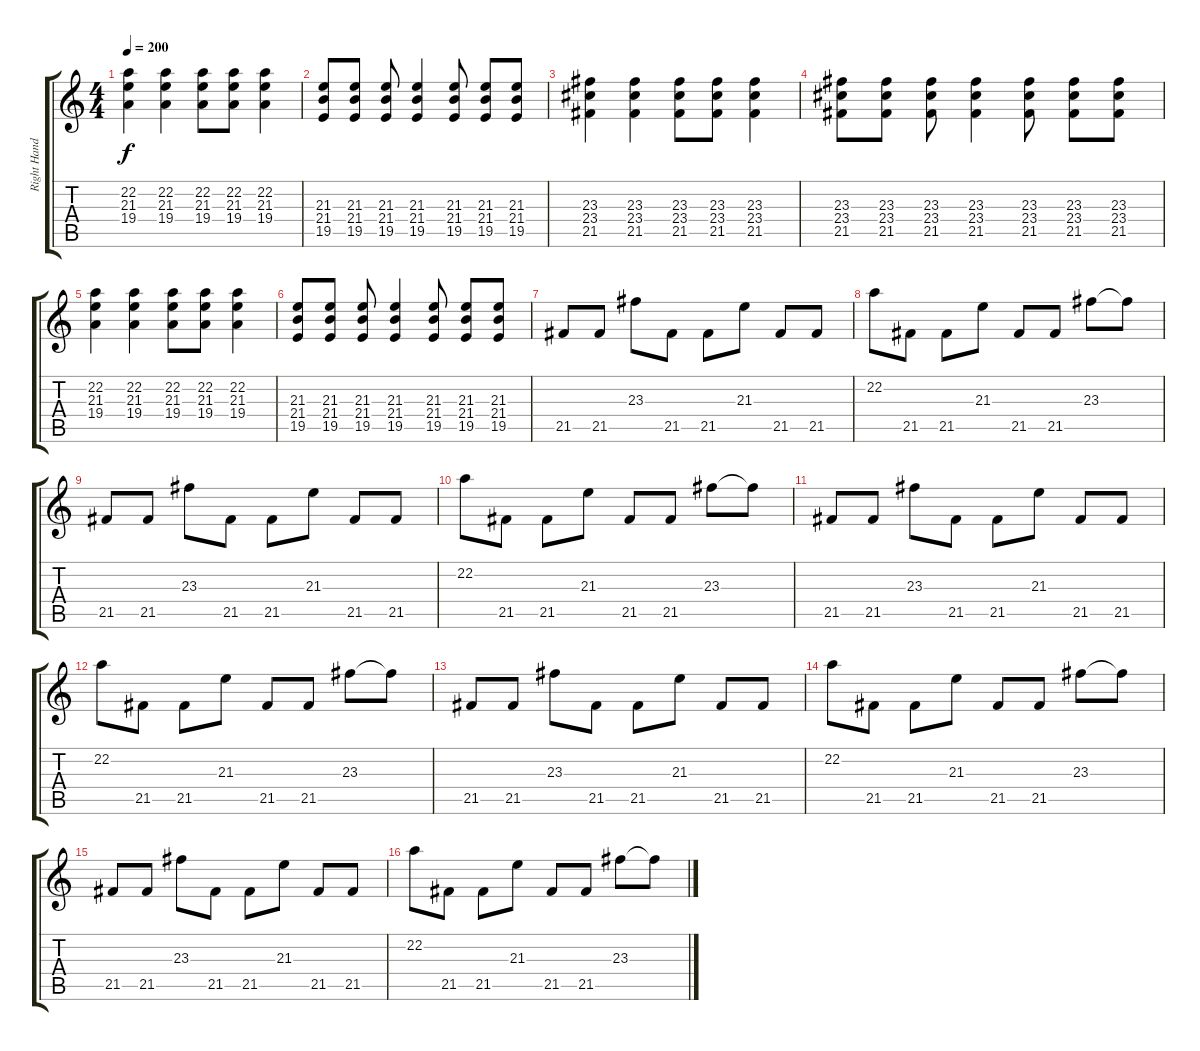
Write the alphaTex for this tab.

\track ("Right Hand" "Right Hand") {instrument acousticgrandpiano}
\staff {score tabs}
\tuning (E4 B3 G3 D3 A2 E2) {hide}
\ts (4 4)
\tempo 200
\clef g2
\ks c
(22.2 21.3 19.4).4{dy f} (22.2 21.3 19.4).4 (22.2 21.3 19.4).8 (22.2 21.3 19.4).8 (22.2 21.3 19.4).4 |
(21.3 21.4 19.5).8 (21.3 21.4 19.5).8 (21.3 21.4 19.5).8 (21.3 21.4 19.5).4 (21.3 21.4 19.5).8 (21.3 21.4 19.5).8 (21.3 21.4 19.5).8 |
(23.3 23.4 21.5).4 (23.3 23.4 21.5).4 (23.3 23.4 21.5).8 (23.3 23.4 21.5).8 (23.3 23.4 21.5).4 |
(23.3 23.4 21.5).8 (23.3 23.4 21.5).8 (23.3 23.4 21.5).8 (23.3 23.4 21.5).4 (23.3 23.4 21.5).8 (23.3 23.4 21.5).8 (23.3 23.4 21.5).8 |
(22.2 21.3 19.4).4 (22.2 21.3 19.4).4 (22.2 21.3 19.4).8 (22.2 21.3 19.4).8 (22.2 21.3 19.4).4 |
(21.3 21.4 19.5).8 (21.3 21.4 19.5).8 (21.3 21.4 19.5).8 (21.3 21.4 19.5).4 (21.3 21.4 19.5).8 (21.3 21.4 19.5).8 (21.3 21.4 19.5).8 |
21.5.8 21.5.8 23.3.8 21.5.8 21.5.8 21.3.8 21.5.8 21.5.8 |
22.2.8 21.5.8 21.5.8 21.3.8 21.5.8 21.5.8 23.3.8 23.3{t}.8 |
21.5.8 21.5.8 23.3.8 21.5.8 21.5.8 21.3.8 21.5.8 21.5.8 |
22.2.8 21.5.8 21.5.8 21.3.8 21.5.8 21.5.8 23.3.8 23.3{t}.8 |
21.5.8 21.5.8 23.3.8 21.5.8 21.5.8 21.3.8 21.5.8 21.5.8 |
22.2.8 21.5.8 21.5.8 21.3.8 21.5.8 21.5.8 23.3.8 23.3{t}.8 |
21.5.8 21.5.8 23.3.8 21.5.8 21.5.8 21.3.8 21.5.8 21.5.8 |
22.2.8 21.5.8 21.5.8 21.3.8 21.5.8 21.5.8 23.3.8 23.3{t}.8 |
21.5.8 21.5.8 23.3.8 21.5.8 21.5.8 21.3.8 21.5.8 21.5.8 |
22.2.8 21.5.8 21.5.8 21.3.8 21.5.8 21.5.8 23.3.8 23.3{t}.8
